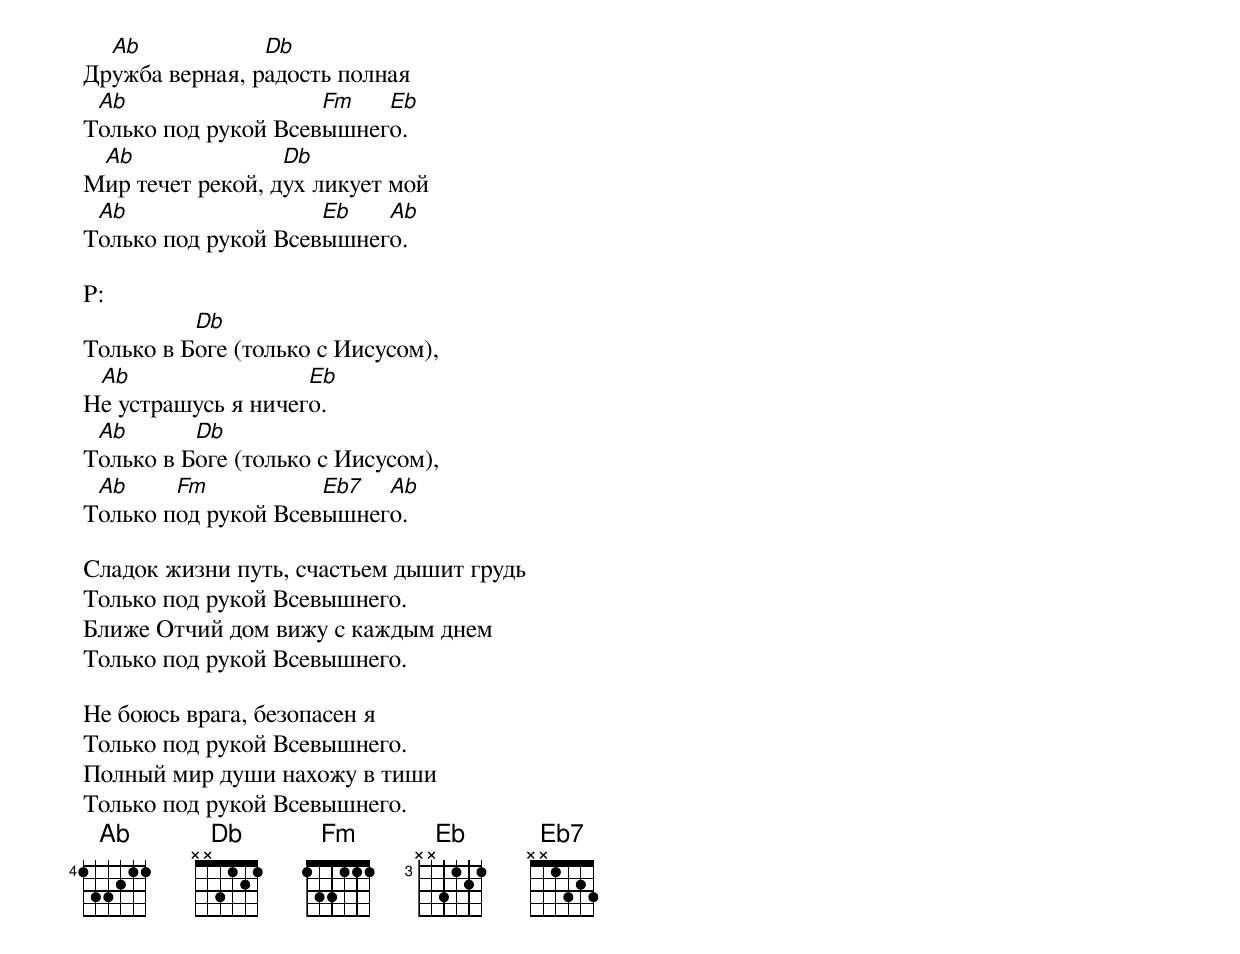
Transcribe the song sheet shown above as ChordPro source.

Др[Ab]ужба верная, р[Db]адость полная
Т[Ab]олько под рукой Всев[Fm]ышнег[Eb]о.
М[Ab]ир течет рекой, д[Db]ух ликует мой
Т[Ab]олько под рукой Всев[Eb]ышнег[Ab]о.

P:
Только в Б[Db]оге (только с Иисусом),
Н[Ab]е устрашусь я ничег[Eb]о.
Т[Ab]олько в Б[Db]оге (только с Иисусом),
Т[Ab]олько п[Fm]од рукой Всев[Eb7]ышнег[Ab]о.

Сладок жизни путь, счастьем дышит грудь
Только под рукой Всевышнего.
Ближе Отчий дом вижу с каждым днем
Только под рукой Всевышнего.

Не боюсь врага, безопасен я
Только под рукой Всевышнего.
Полный мир души нахожу в тиши
Только под рукой Всевышнего.
